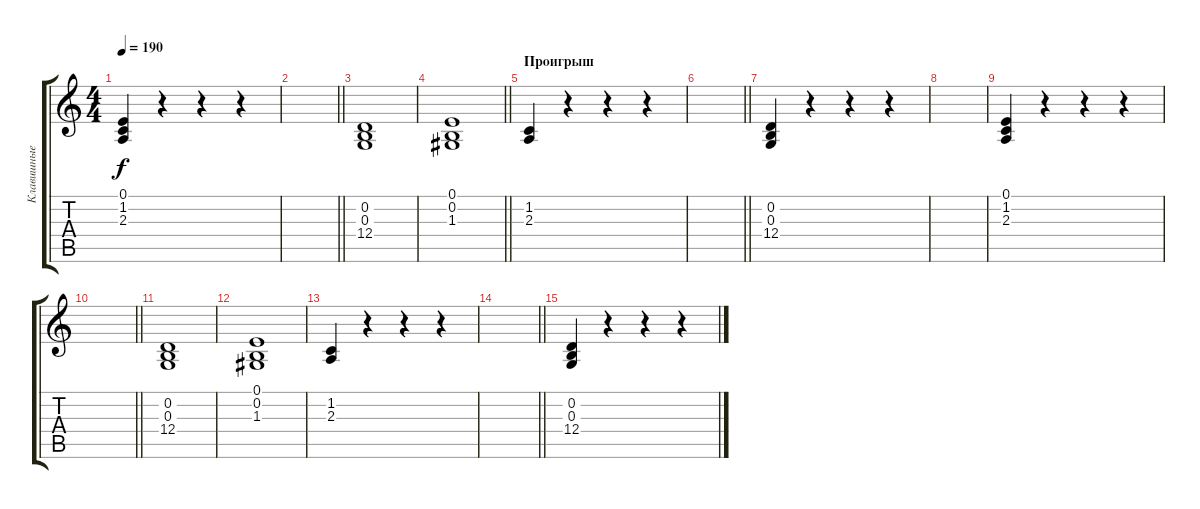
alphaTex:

\track ("Клавишные (Сэмпл Скрипки)" "Клавишные ") {instrument tremolostrings}
\staff {score tabs}
\tuning (E4 B3 G3 D3 A2 E2) {hide}
\ts (4 4)
\tempo 190
\clef g2
\ks c
(0.1 1.2 2.3).4{dy f} r.4 r.4 r.4 |
\barLineRight lightlight
|
(0.2 0.3 12.4).1 |
\barLineRight lightlight
(0.1 0.2 1.3).1 |
\section ("" "Проигрыш")
(1.2 2.3).4 r.4 r.4 r.4 |
\barLineRight lightlight
|
(0.2 0.3 12.4).4 r.4 r.4 r.4 |
|
(0.1 1.2 2.3).4 r.4 r.4 r.4 |
\barLineRight lightlight
|
(0.2 0.3 12.4).1 |
(0.1 0.2 1.3).1 |
(1.2 2.3).4 r.4 r.4 r.4 |
\barLineRight lightlight
|
(0.2 0.3 12.4).4 r.4 r.4 r.4
